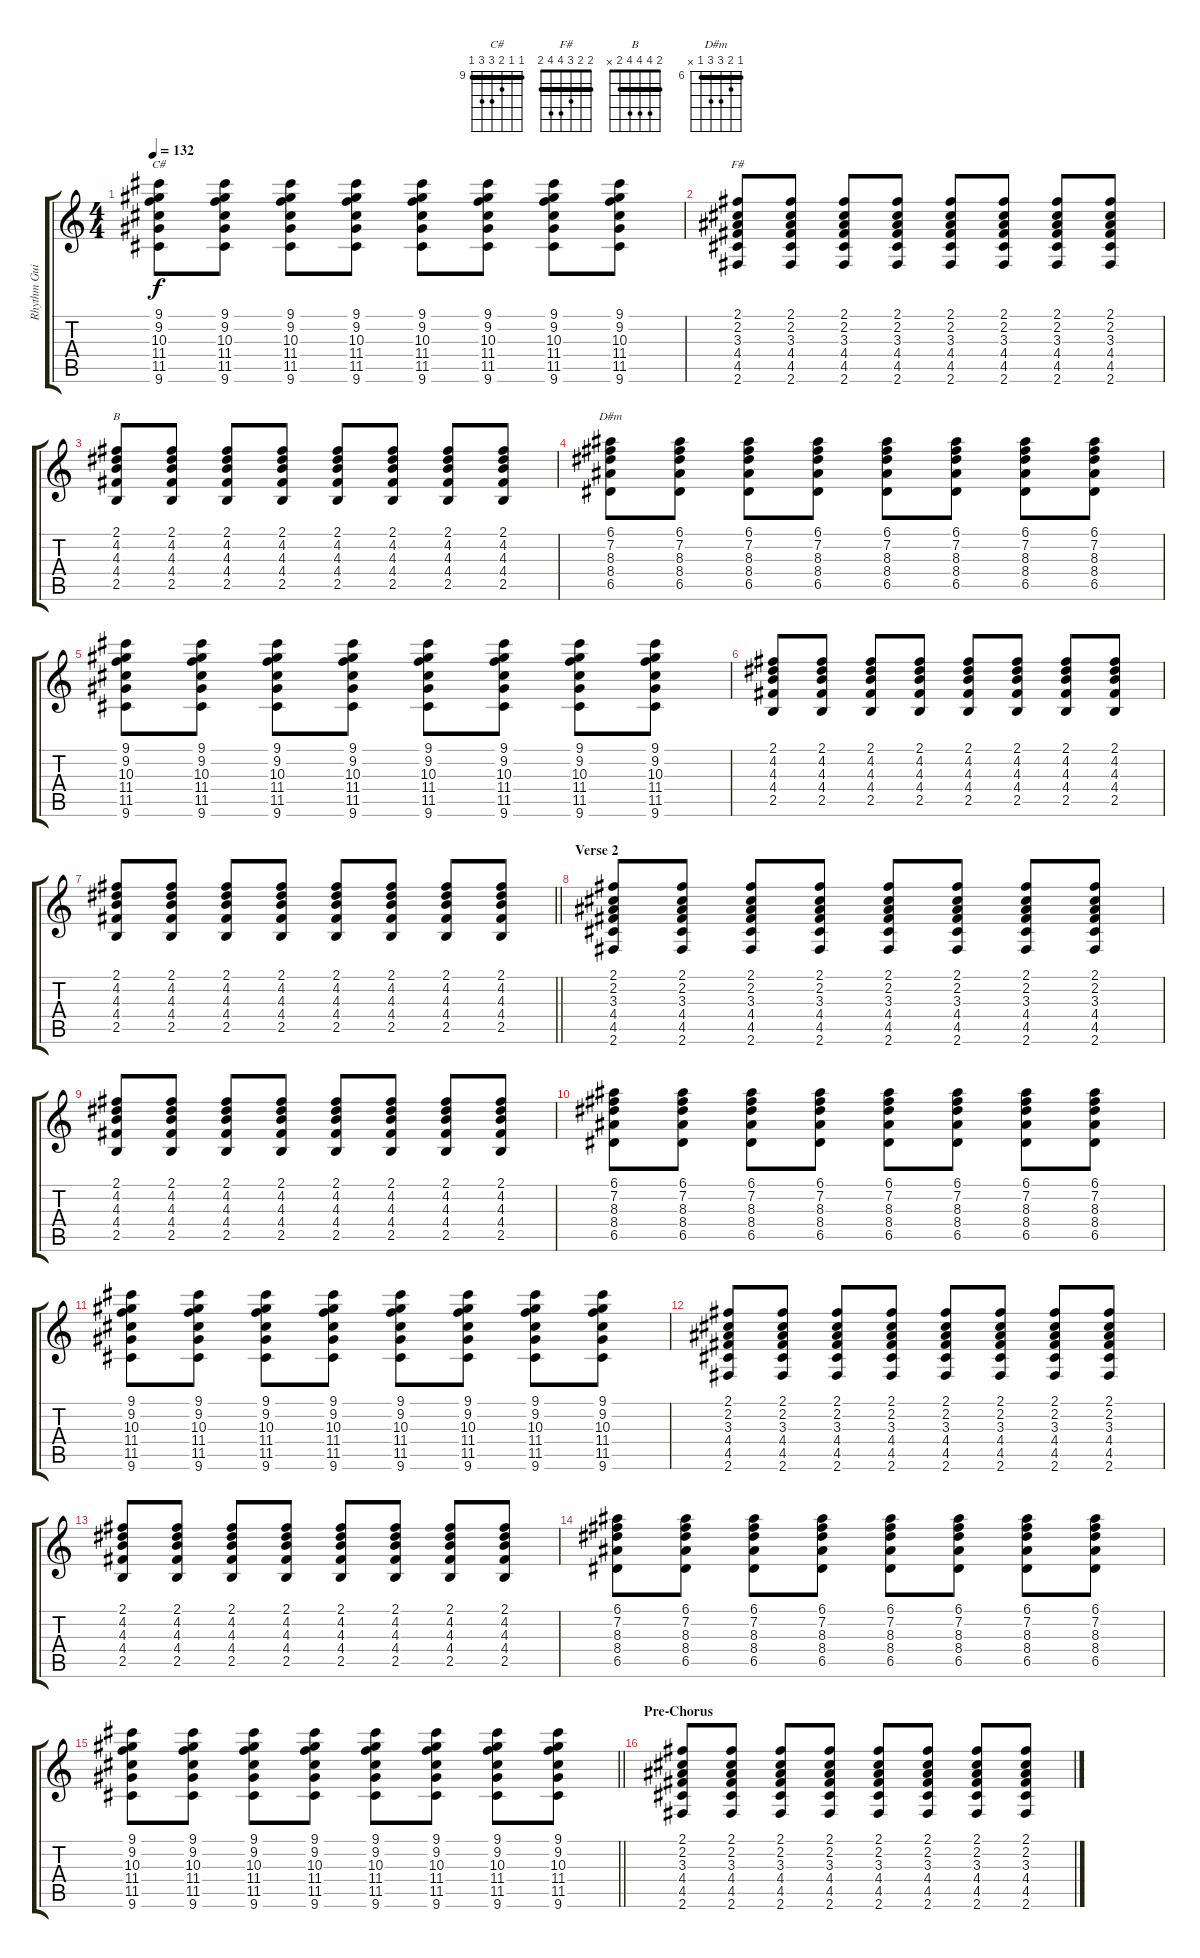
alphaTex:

\track ("Rhythm Guitar" "Rhythm Gui") {instrument acousticguitarsteel}
\staff {score tabs}
\tuning (E4 B3 G3 D3 A2 E2) {hide}
\chord ("C#" 9 9 10 11 11 9) {firstfret 9 barre 9}
\chord ("F#" 2 2 3 4 4 2) {barre 2}
\chord ("B" 2 4 4 4 2 x) {barre 2}
\chord ("D#m" 6 7 8 8 6 x) {firstfret 6 barre 6}
\ts (4 4)
\tempo 132
\clef g2
\ks c
(9.1 9.2 10.3 11.4 11.5 9.6).8{ch "C#" dy f} (9.1 9.2 10.3 11.4 11.5 9.6).8 (9.1 9.2 10.3 11.4 11.5 9.6).8 (9.1 9.2 10.3 11.4 11.5 9.6).8 (9.1 9.2 10.3 11.4 11.5 9.6).8 (9.1 9.2 10.3 11.4 11.5 9.6).8 (9.1 9.2 10.3 11.4 11.5 9.6).8 (9.1 9.2 10.3 11.4 11.5 9.6).8 |
(2.1 2.2 3.3 4.4 4.5 2.6).8{ch "F#"} (2.1 2.2 3.3 4.4 4.5 2.6).8 (2.1 2.2 3.3 4.4 4.5 2.6).8 (2.1 2.2 3.3 4.4 4.5 2.6).8 (2.1 2.2 3.3 4.4 4.5 2.6).8 (2.1 2.2 3.3 4.4 4.5 2.6).8 (2.1 2.2 3.3 4.4 4.5 2.6).8 (2.1 2.2 3.3 4.4 4.5 2.6).8 |
(2.1 4.2 4.3 4.4 2.5).8{ch "B"} (2.1 4.2 4.3 4.4 2.5).8 (2.1 4.2 4.3 4.4 2.5).8 (2.1 4.2 4.3 4.4 2.5).8 (2.1 4.2 4.3 4.4 2.5).8 (2.1 4.2 4.3 4.4 2.5).8 (2.1 4.2 4.3 4.4 2.5).8 (2.1 4.2 4.3 4.4 2.5).8 |
(6.1 7.2 8.3 8.4 6.5).8{ch "D#m"} (6.1 7.2 8.3 8.4 6.5).8 (6.1 7.2 8.3 8.4 6.5).8 (6.1 7.2 8.3 8.4 6.5).8 (6.1 7.2 8.3 8.4 6.5).8 (6.1 7.2 8.3 8.4 6.5).8 (6.1 7.2 8.3 8.4 6.5).8 (6.1 7.2 8.3 8.4 6.5).8 |
(9.1 9.2 10.3 11.4 11.5 9.6).8 (9.1 9.2 10.3 11.4 11.5 9.6).8 (9.1 9.2 10.3 11.4 11.5 9.6).8 (9.1 9.2 10.3 11.4 11.5 9.6).8 (9.1 9.2 10.3 11.4 11.5 9.6).8 (9.1 9.2 10.3 11.4 11.5 9.6).8 (9.1 9.2 10.3 11.4 11.5 9.6).8 (9.1 9.2 10.3 11.4 11.5 9.6).8 |
(2.1 4.2 4.3 4.4 2.5).8 (2.1 4.2 4.3 4.4 2.5).8 (2.1 4.2 4.3 4.4 2.5).8 (2.1 4.2 4.3 4.4 2.5).8 (2.1 4.2 4.3 4.4 2.5).8 (2.1 4.2 4.3 4.4 2.5).8 (2.1 4.2 4.3 4.4 2.5).8 (2.1 4.2 4.3 4.4 2.5).8 |
\barLineRight lightlight
(2.1 4.2 4.3 4.4 2.5).8 (2.1 4.2 4.3 4.4 2.5).8 (2.1 4.2 4.3 4.4 2.5).8 (2.1 4.2 4.3 4.4 2.5).8 (2.1 4.2 4.3 4.4 2.5).8 (2.1 4.2 4.3 4.4 2.5).8 (2.1 4.2 4.3 4.4 2.5).8 (2.1 4.2 4.3 4.4 2.5).8 |
\section ("" "Verse 2")
(2.1 2.2 3.3 4.4 4.5 2.6).8 (2.1 2.2 3.3 4.4 4.5 2.6).8 (2.1 2.2 3.3 4.4 4.5 2.6).8 (2.1 2.2 3.3 4.4 4.5 2.6).8 (2.1 2.2 3.3 4.4 4.5 2.6).8 (2.1 2.2 3.3 4.4 4.5 2.6).8 (2.1 2.2 3.3 4.4 4.5 2.6).8 (2.1 2.2 3.3 4.4 4.5 2.6).8 |
(2.1 4.2 4.3 4.4 2.5).8 (2.1 4.2 4.3 4.4 2.5).8 (2.1 4.2 4.3 4.4 2.5).8 (2.1 4.2 4.3 4.4 2.5).8 (2.1 4.2 4.3 4.4 2.5).8 (2.1 4.2 4.3 4.4 2.5).8 (2.1 4.2 4.3 4.4 2.5).8 (2.1 4.2 4.3 4.4 2.5).8 |
(6.1 7.2 8.3 8.4 6.5).8 (6.1 7.2 8.3 8.4 6.5).8 (6.1 7.2 8.3 8.4 6.5).8 (6.1 7.2 8.3 8.4 6.5).8 (6.1 7.2 8.3 8.4 6.5).8 (6.1 7.2 8.3 8.4 6.5).8 (6.1 7.2 8.3 8.4 6.5).8 (6.1 7.2 8.3 8.4 6.5).8 |
(9.1 9.2 10.3 11.4 11.5 9.6).8 (9.1 9.2 10.3 11.4 11.5 9.6).8 (9.1 9.2 10.3 11.4 11.5 9.6).8 (9.1 9.2 10.3 11.4 11.5 9.6).8 (9.1 9.2 10.3 11.4 11.5 9.6).8 (9.1 9.2 10.3 11.4 11.5 9.6).8 (9.1 9.2 10.3 11.4 11.5 9.6).8 (9.1 9.2 10.3 11.4 11.5 9.6).8 |
(2.1 2.2 3.3 4.4 4.5 2.6).8 (2.1 2.2 3.3 4.4 4.5 2.6).8 (2.1 2.2 3.3 4.4 4.5 2.6).8 (2.1 2.2 3.3 4.4 4.5 2.6).8 (2.1 2.2 3.3 4.4 4.5 2.6).8 (2.1 2.2 3.3 4.4 4.5 2.6).8 (2.1 2.2 3.3 4.4 4.5 2.6).8 (2.1 2.2 3.3 4.4 4.5 2.6).8 |
(2.1 4.2 4.3 4.4 2.5).8 (2.1 4.2 4.3 4.4 2.5).8 (2.1 4.2 4.3 4.4 2.5).8 (2.1 4.2 4.3 4.4 2.5).8 (2.1 4.2 4.3 4.4 2.5).8 (2.1 4.2 4.3 4.4 2.5).8 (2.1 4.2 4.3 4.4 2.5).8 (2.1 4.2 4.3 4.4 2.5).8 |
(6.1 7.2 8.3 8.4 6.5).8 (6.1 7.2 8.3 8.4 6.5).8 (6.1 7.2 8.3 8.4 6.5).8 (6.1 7.2 8.3 8.4 6.5).8 (6.1 7.2 8.3 8.4 6.5).8 (6.1 7.2 8.3 8.4 6.5).8 (6.1 7.2 8.3 8.4 6.5).8 (6.1 7.2 8.3 8.4 6.5).8 |
\barLineRight lightlight
(9.1 9.2 10.3 11.4 11.5 9.6).8 (9.1 9.2 10.3 11.4 11.5 9.6).8 (9.1 9.2 10.3 11.4 11.5 9.6).8 (9.1 9.2 10.3 11.4 11.5 9.6).8 (9.1 9.2 10.3 11.4 11.5 9.6).8 (9.1 9.2 10.3 11.4 11.5 9.6).8 (9.1 9.2 10.3 11.4 11.5 9.6).8 (9.1 9.2 10.3 11.4 11.5 9.6).8 |
\section ("" "Pre-Chorus")
(2.1 2.2 3.3 4.4 4.5 2.6).8 (2.1 2.2 3.3 4.4 4.5 2.6).8 (2.1 2.2 3.3 4.4 4.5 2.6).8 (2.1 2.2 3.3 4.4 4.5 2.6).8 (2.1 2.2 3.3 4.4 4.5 2.6).8 (2.1 2.2 3.3 4.4 4.5 2.6).8 (2.1 2.2 3.3 4.4 4.5 2.6).8 (2.1 2.2 3.3 4.4 4.5 2.6).8
